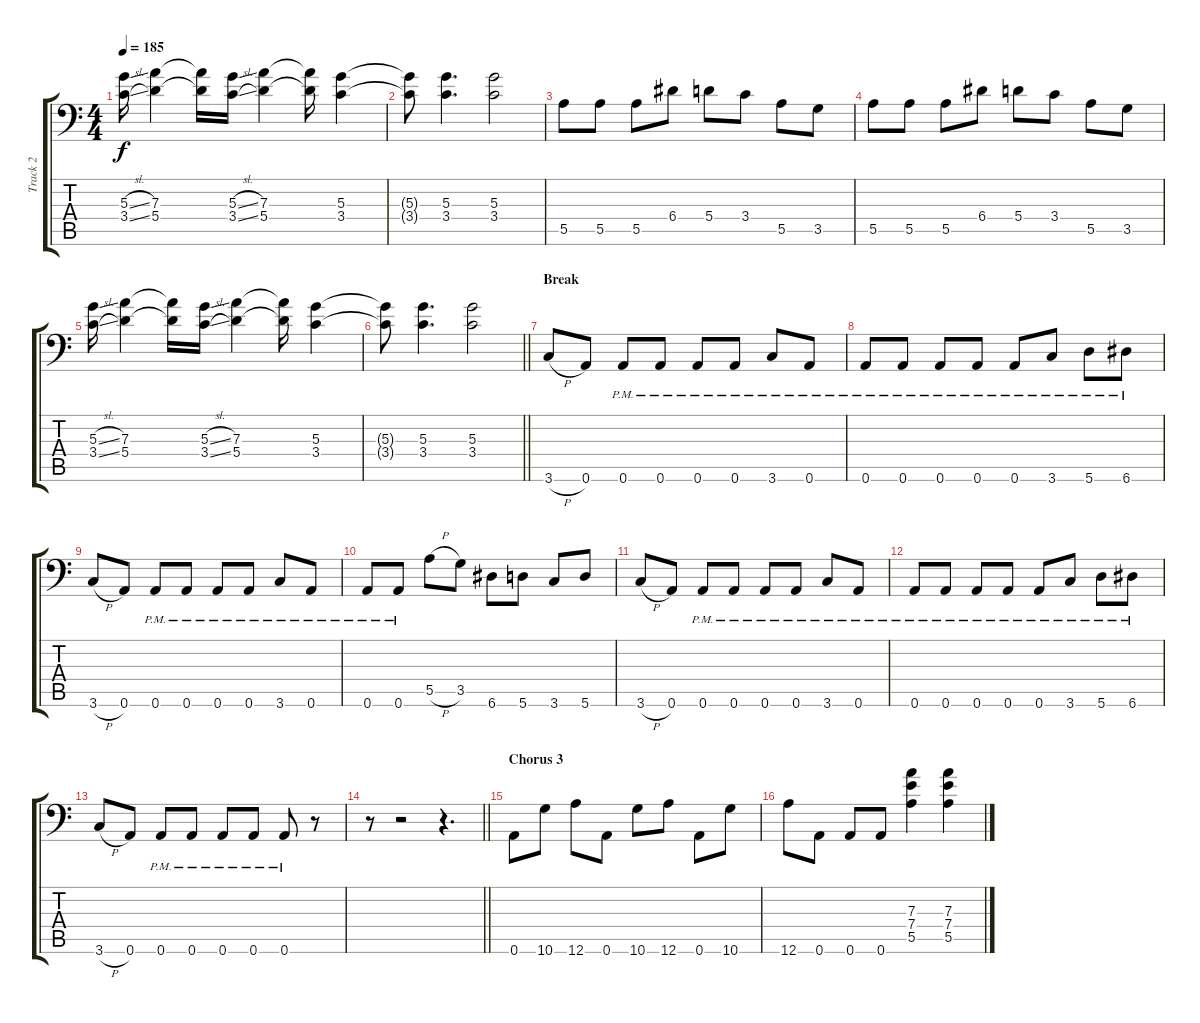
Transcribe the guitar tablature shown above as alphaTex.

\track ("Track 2" "Track 2") {instrument overdrivenguitar}
\staff {score tabs}
\tuning (B3 Gb3 D3 A2 E2 A1) {hide}
\ts (4 4)
\tempo 185
\clef f4
\ks c
(5.3{sl} 3.4{sl}).16{dy f} (7.3 5.4).4 (7.3{t} 5.4{t}).16 (5.3{sl} 3.4{sl}).16 (7.3 5.4).4 (7.3{t} 5.4{t}).16 (5.3 3.4).4 |
(5.3{t} 3.4{t}).8 (5.3 3.4).4{d} (5.3 3.4).2 |
5.5.8 5.5.8 5.5.8 6.4.8 5.4.8 3.4.8 5.5.8 3.5.8 |
5.5.8 5.5.8 5.5.8 6.4.8 5.4.8 3.4.8 5.5.8 3.5.8 |
(5.3{sl} 3.4{sl}).16 (7.3 5.4).4 (7.3{t} 5.4{t}).16 (5.3{sl} 3.4{sl}).16 (7.3 5.4).4 (7.3{t} 5.4{t}).16 (5.3 3.4).4 |
\barLineRight lightlight
(5.3{t} 3.4{t}).8 (5.3 3.4).4{d} (5.3 3.4).2 |
\section ("" "Break")
3.6{h}.8 0.6.8 0.6{pm}.8 0.6{pm}.8 0.6{pm}.8 0.6{pm}.8 3.6{pm}.8 0.6{pm}.8 |
0.6{pm}.8 0.6{pm}.8 0.6{pm}.8 0.6{pm}.8 0.6{pm}.8 3.6{pm}.8 5.6{pm}.8 6.6{pm}.8 |
3.6{h}.8 0.6.8 0.6{pm}.8 0.6{pm}.8 0.6{pm}.8 0.6{pm}.8 3.6{pm}.8 0.6{pm}.8 |
0.6{pm}.8 0.6{pm}.8 5.5{h}.8 3.5.8 6.6.8 5.6.8 3.6.8 5.6.8 |
3.6{h}.8 0.6.8 0.6{pm}.8 0.6{pm}.8 0.6{pm}.8 0.6{pm}.8 3.6{pm}.8 0.6{pm}.8 |
0.6{pm}.8 0.6{pm}.8 0.6{pm}.8 0.6{pm}.8 0.6{pm}.8 3.6{pm}.8 5.6{pm}.8 6.6{pm}.8 |
3.6{h}.8 0.6.8 0.6{pm}.8 0.6{pm}.8 0.6{pm}.8 0.6{pm}.8 0.6{pm}.8 r.8 |
\barLineRight lightlight
r.8 r.2 r.4{d} |
\section ("" "Chorus 3")
0.6.8 10.6.8 12.6.8 0.6.8 10.6.8 12.6.8 0.6.8 10.6.8 |
12.6.8 0.6.8 0.6.8 0.6.8 (7.3 7.4 5.5).4 (7.3 7.4 5.5).4
